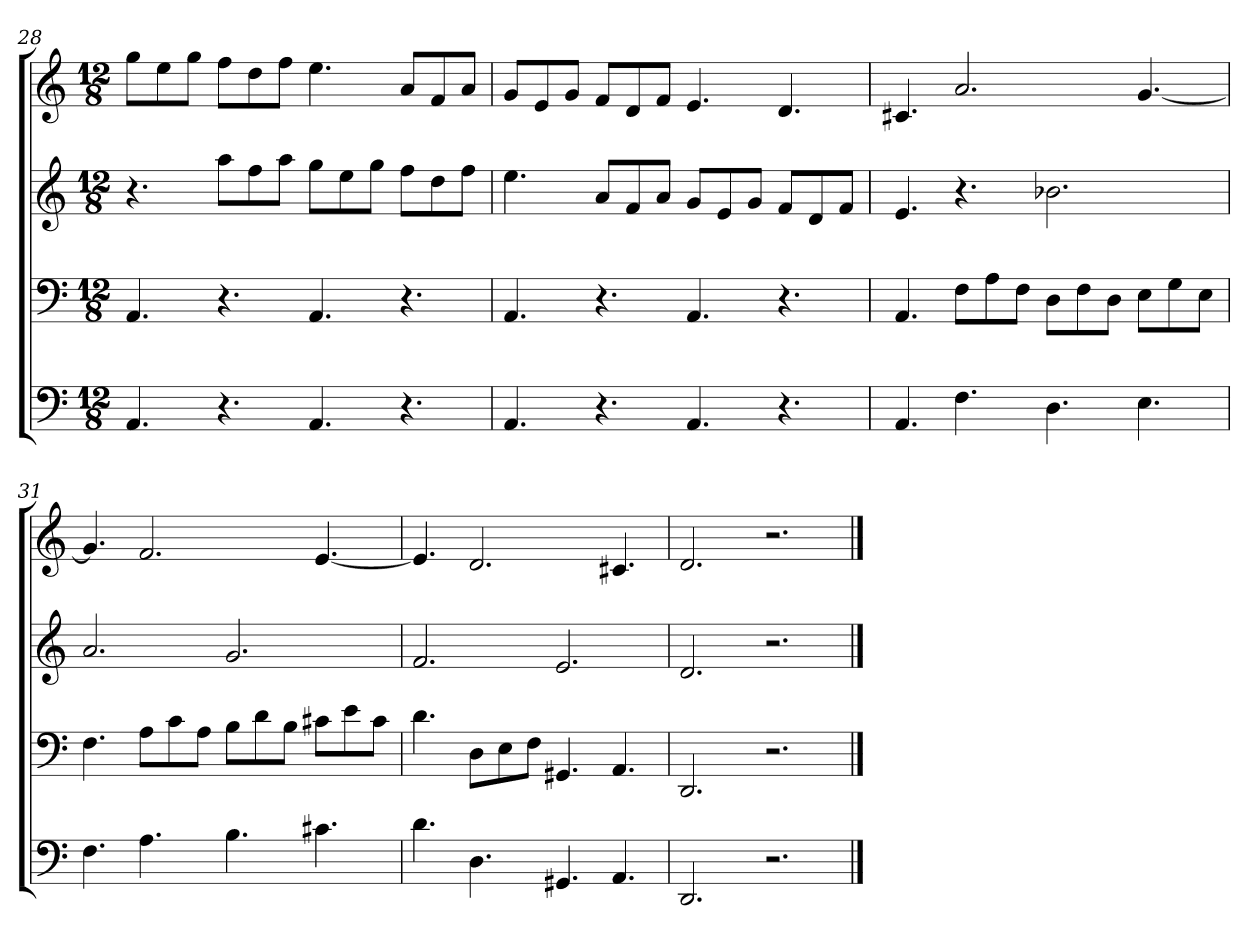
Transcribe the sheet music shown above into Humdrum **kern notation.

**kern	**kern	**kern	**kern
*part4	*part3	*part2	*part1
*staff4	*staff3	*staff2	*staff1
*k[]	*k[]	*k[]	*k[]
*a:	*a:	*a:	*a:
*M12/8	*M12/8	*M12/8	*M12/8
=28	=28	=28	=28
4.AA	4.AA	4.r	8ggL
.	.	.	8ee
.	.	.	8ggJ
4.r	4.r	8aaL	8ffL
.	.	8ff	8dd
.	.	8aaJ	8ffJ
4.AA	4.AA	8ggL	4.ee
.	.	8ee	.
.	.	8ggJ	.
4.r	4.r	8ffL	8aL
.	.	8dd	8f
.	.	8ffJ	8aJ
=29	=29	=29	=29
4.AA	4.AA	4.ee	8gL
.	.	.	8e
.	.	.	8gJ
4.r	4.r	8aL	8fL
.	.	8f	8d
.	.	8aJ	8fJ
4.AA	4.AA	8gL	4.e
.	.	8e	.
.	.	8gJ	.
4.r	4.r	8fL	4.d
.	.	8d	.
.	.	8fJ	.
=30	=30	=30	=30
4.AA	4.AA	4.e	4.c#X
4.F	8FL	4.r	2.a
.	8A	.	.
.	8FJ	.	.
4.D	8DL	2.b-X	.
.	8F	.	.
.	8DJ	.	.
4.E	8EL	.	[4.g
.	8G	.	.
.	8EJ	.	.
=31	=31	=31	=31
4.F	4.F	2.a	4.g]
4.A	8AL	.	2.f
.	8c	.	.
.	8AJ	.	.
4.B	8BL	2.g	.
.	8d	.	.
.	8BJ	.	.
4.c#X	8c#XL	.	[4.e
.	8e	.	.
.	8c#J	.	.
=32	=32	=32	=32
4.d	4.d	2.f	4.e]
4.D	8DL	.	2.d
.	8E	.	.
.	8FJ	.	.
4.GG#X	4.GG#X	2.e	.
4.AA	4.AA	.	4.c#X
=33	=33	=33	=33
2.DD	2.DD	2.d	2.d
2.r	2.r	2.r	2.r
==	==	==	==
*-	*-	*-	*-
